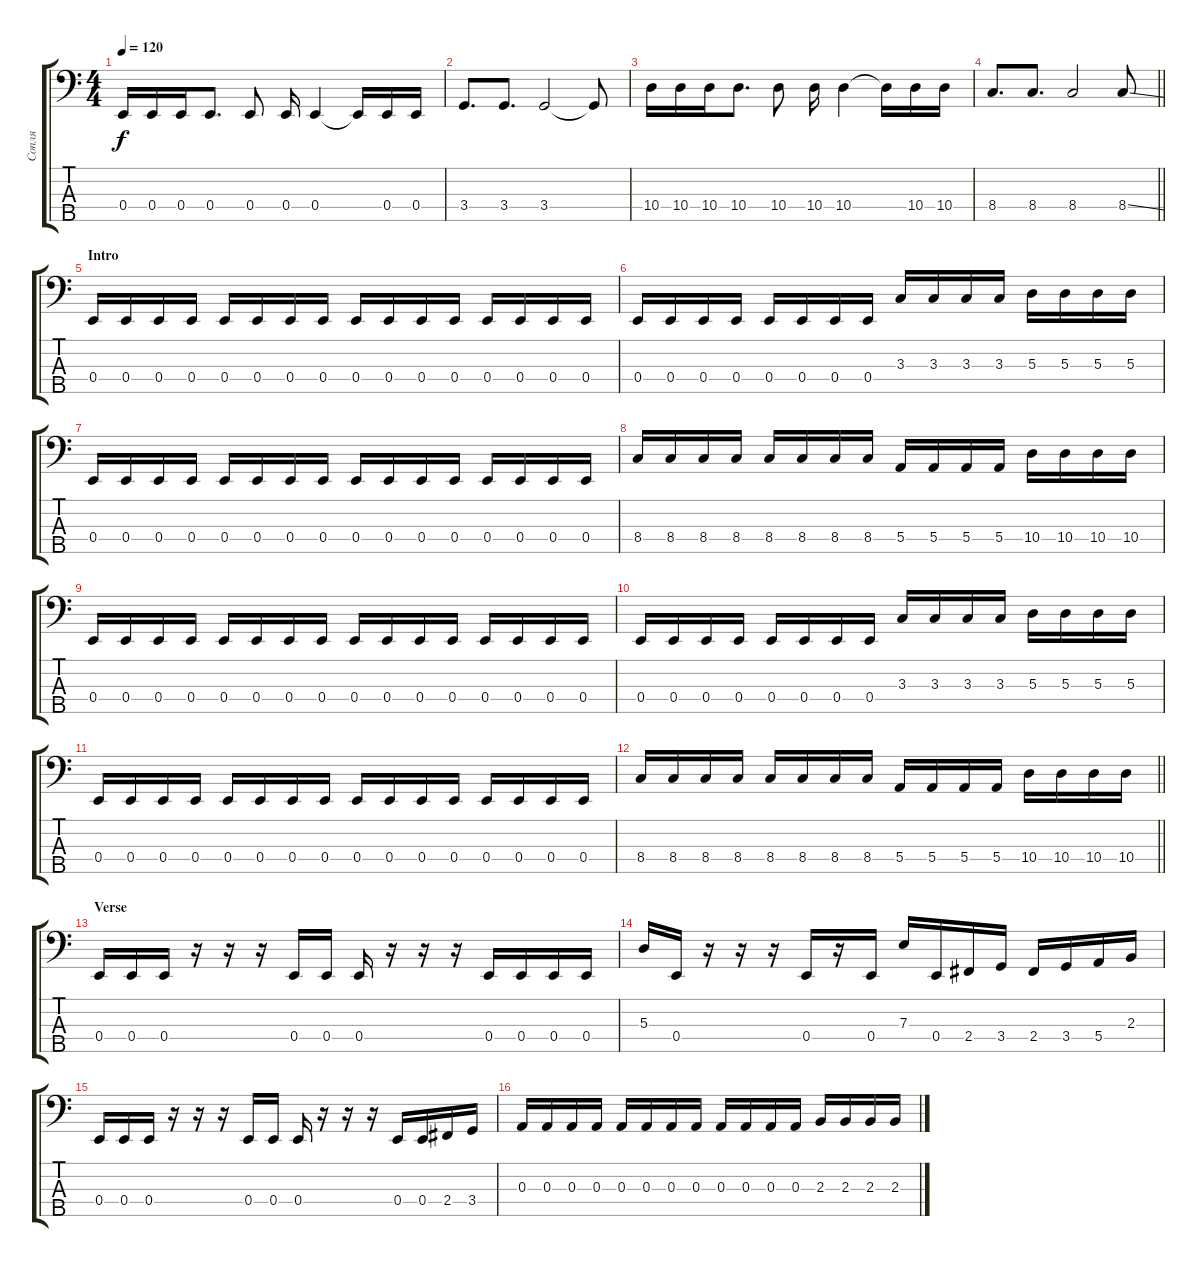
\track ("Сопля" "Сопля") {instrument electricbassfinger}
\staff {score tabs}
\tuning (G2 D2 A1 E1 B0) {hide}
\ts (4 4)
\tempo 120
\clef f4
\ks c
0.4.16{dy f} 0.4.16 0.4.16 0.4.8{d} 0.4.8 0.4.16 0.4.4 0.4{t}.16 0.4.16 0.4.16 |
3.4.8{d} 3.4.8{d} 3.4.2 3.4{t}.8 |
10.4.16 10.4.16 10.4.16 10.4.8{d} 10.4.8 10.4.16 10.4.4 10.4{t}.16 10.4.16 10.4.16 |
\barLineRight lightlight
8.4.8{d} 8.4.8{d} 8.4.2 8.4{ss}.8 |
\section ("" "Intro")
0.4.16 0.4.16 0.4.16 0.4.16 0.4.16 0.4.16 0.4.16 0.4.16 0.4.16 0.4.16 0.4.16 0.4.16 0.4.16 0.4.16 0.4.16 0.4.16 |
0.4.16 0.4.16 0.4.16 0.4.16 0.4.16 0.4.16 0.4.16 0.4.16 3.3.16 3.3.16 3.3.16 3.3.16 5.3.16 5.3.16 5.3.16 5.3.16 |
0.4.16 0.4.16 0.4.16 0.4.16 0.4.16 0.4.16 0.4.16 0.4.16 0.4.16 0.4.16 0.4.16 0.4.16 0.4.16 0.4.16 0.4.16 0.4.16 |
8.4.16 8.4.16 8.4.16 8.4.16 8.4.16 8.4.16 8.4.16 8.4.16 5.4.16 5.4.16 5.4.16 5.4.16 10.4.16 10.4.16 10.4.16 10.4.16 |
0.4.16 0.4.16 0.4.16 0.4.16 0.4.16 0.4.16 0.4.16 0.4.16 0.4.16 0.4.16 0.4.16 0.4.16 0.4.16 0.4.16 0.4.16 0.4.16 |
0.4.16 0.4.16 0.4.16 0.4.16 0.4.16 0.4.16 0.4.16 0.4.16 3.3.16 3.3.16 3.3.16 3.3.16 5.3.16 5.3.16 5.3.16 5.3.16 |
0.4.16 0.4.16 0.4.16 0.4.16 0.4.16 0.4.16 0.4.16 0.4.16 0.4.16 0.4.16 0.4.16 0.4.16 0.4.16 0.4.16 0.4.16 0.4.16 |
\barLineRight lightlight
8.4.16 8.4.16 8.4.16 8.4.16 8.4.16 8.4.16 8.4.16 8.4.16 5.4.16 5.4.16 5.4.16 5.4.16 10.4.16 10.4.16 10.4.16 10.4.16 |
\section ("" "Verse")
0.4.16 0.4.16 0.4.16 r.16 r.16 r.16 0.4.16 0.4.16 0.4.16 r.16 r.16 r.16 0.4.16 0.4.16 0.4.16 0.4.16 |
5.3.16 0.4.16 r.16 r.16 r.16 0.4.16 r.16 0.4.16 7.3.16 0.4.16 2.4.16 3.4.16 2.4.16 3.4.16 5.4.16 2.3.16 |
0.4.16 0.4.16 0.4.16 r.16 r.16 r.16 0.4.16 0.4.16 0.4.16 r.16 r.16 r.16 0.4.16 0.4.16 2.4.16 3.4.16 |
0.3.16 0.3.16 0.3.16 0.3.16 0.3.16 0.3.16 0.3.16 0.3.16 0.3.16 0.3.16 0.3.16 0.3.16 2.3.16 2.3.16 2.3.16 2.3.16
